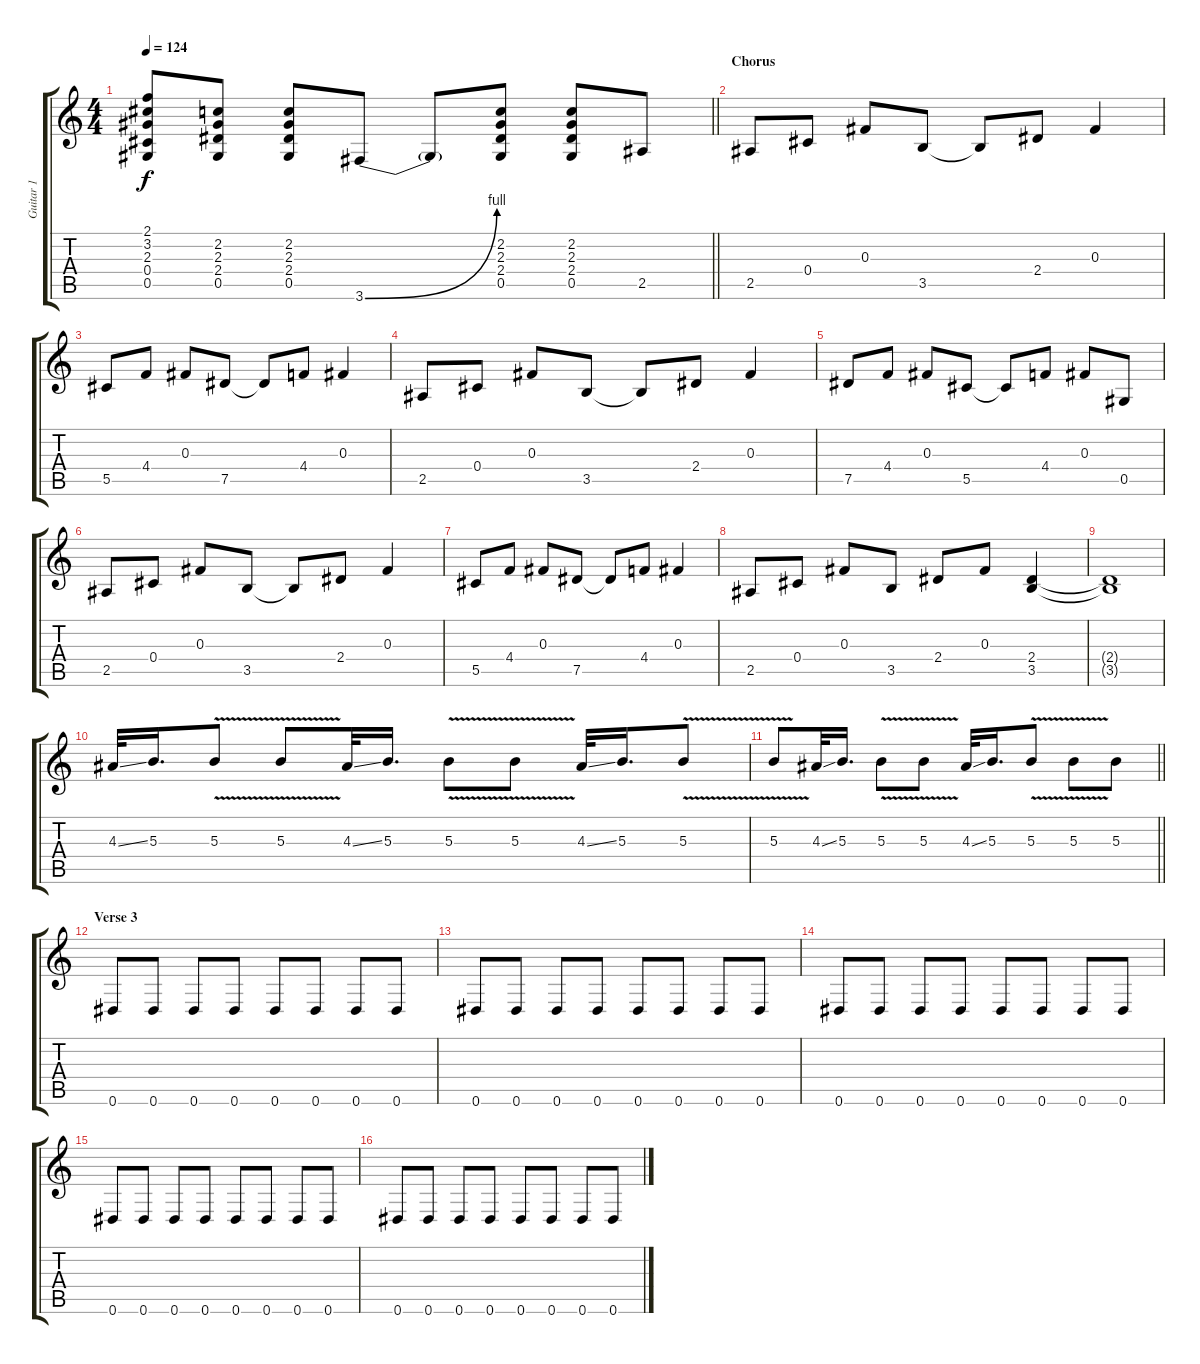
\track ("Guitar 1" "Guitar 1") {instrument distortionguitar}
\staff {score tabs}
\tuning (Eb4 Bb3 Gb3 Db3 Ab2 Eb2) {hide}
\ts (4 4)
\tempo 124
\clef g2
\barLineRight lightlight
\ks c
(2.1{t} 3.2{t} 2.3{t} 0.4{t} 0.5{t}).8{dy f} (2.2 2.3 2.4 0.5).8 (2.2 2.3 2.4 0.5).8 3.6{be (bend 0 0 60 4)}.8 3.6{t}.8 (2.2 2.3 2.4 0.5).8 (2.2 2.3 2.4 0.5).8 2.5.8 |
\section ("" "Chorus")
2.5.8 0.4.8 0.3.8 3.5.8 3.5{t}.8 2.4.8 0.3.4 |
5.5.8 4.4.8 0.3.8 7.5.8 7.5{t}.8 4.4.8 0.3.4 |
2.5.8 0.4.8 0.3.8 3.5.8 3.5{t}.8 2.4.8 0.3.4 |
7.5.8 4.4.8 0.3.8 5.5.8 5.5{t}.8 4.4.8 0.3.8 0.5.8 |
2.5.8 0.4.8 0.3.8 3.5.8 3.5{t}.8 2.4.8 0.3.4 |
5.5.8 4.4.8 0.3.8 7.5.8 7.5{t}.8 4.4.8 0.3.4 |
2.5.8 0.4.8 0.3.8 3.5.8 2.4.8 0.3.8 (2.4 3.5).4 |
(2.4{t} 3.5{t}).1 |
4.3{ss}.32 5.3.16{d} 5.3{v}.8 5.3{v}.8 4.3{ss}.32 5.3.16{d} 5.3{v}.8 5.3{v}.8 4.3{ss}.32 5.3.16{d} 5.3{v}.8 |
\barLineRight lightlight
5.3{v}.8 4.3{ss}.32 5.3.16{d} 5.3{v}.8 5.3{v}.8 4.3{ss}.32 5.3.16{d} 5.3{v}.8 5.3{v}.8 5.3.8 |
\section ("" "Verse 3")
0.6.8 0.6.8 0.6.8 0.6.8 0.6.8 0.6.8 0.6.8 0.6.8 |
0.6.8 0.6.8 0.6.8 0.6.8 0.6.8 0.6.8 0.6.8 0.6.8 |
0.6.8 0.6.8 0.6.8 0.6.8 0.6.8 0.6.8 0.6.8 0.6.8 |
0.6.8 0.6.8 0.6.8 0.6.8 0.6.8 0.6.8 0.6.8 0.6.8 |
0.6.8 0.6.8 0.6.8 0.6.8 0.6.8 0.6.8 0.6.8 0.6.8
